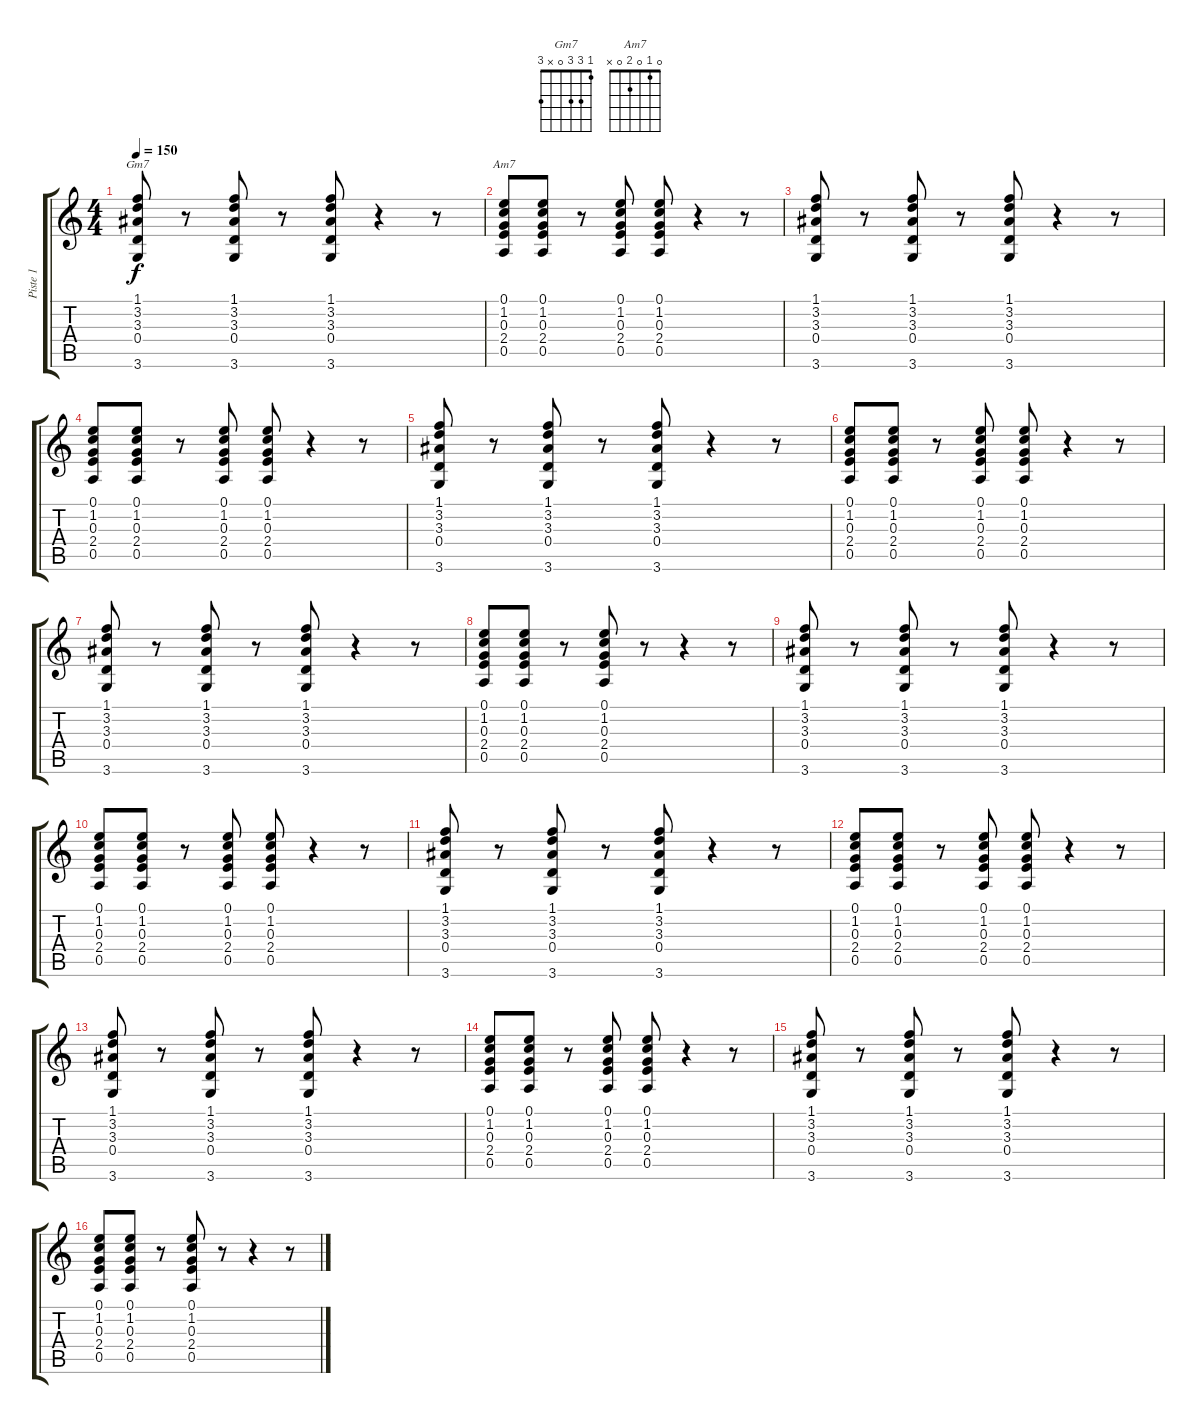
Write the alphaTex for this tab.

\track ("Piste 1" "Piste 1") {instrument electricguitarjazz}
\staff {score tabs}
\tuning (E4 B3 G3 D3 A2 E2) {hide}
\chord ("Gm7" 1 3 3 0 x 3)
\chord ("Am7" 0 1 0 2 0 x)
\ts (4 4)
\tempo 150
\clef g2
\ks c
(1.1 3.2 3.3 0.4 3.6).8{ch "Gm7" dy f instrument electricguitarjazz} r.8 (1.1 3.2 3.3 0.4 3.6).8 r.8 (1.1 3.2 3.3 0.4 3.6).8 r.4 r.8 |
(0.1 1.2 0.3 2.4 0.5).8{ch "Am7"} (0.1 1.2 0.3 2.4 0.5).8 r.8 (0.1 1.2 0.3 2.4 0.5).8 (0.1 1.2 0.3 2.4 0.5).8 r.4 r.8 |
(1.1 3.2 3.3 0.4 3.6).8 r.8 (1.1 3.2 3.3 0.4 3.6).8 r.8 (1.1 3.2 3.3 0.4 3.6).8 r.4 r.8 |
(0.1 1.2 0.3 2.4 0.5).8 (0.1 1.2 0.3 2.4 0.5).8 r.8 (0.1 1.2 0.3 2.4 0.5).8 (0.1 1.2 0.3 2.4 0.5).8 r.4 r.8 |
(1.1 3.2 3.3 0.4 3.6).8 r.8 (1.1 3.2 3.3 0.4 3.6).8 r.8 (1.1 3.2 3.3 0.4 3.6).8 r.4 r.8 |
(0.1 1.2 0.3 2.4 0.5).8 (0.1 1.2 0.3 2.4 0.5).8 r.8 (0.1 1.2 0.3 2.4 0.5).8 (0.1 1.2 0.3 2.4 0.5).8 r.4 r.8 |
(1.1 3.2 3.3 0.4 3.6).8 r.8 (1.1 3.2 3.3 0.4 3.6).8 r.8 (1.1 3.2 3.3 0.4 3.6).8 r.4 r.8 |
(0.1 1.2 0.3 2.4 0.5).8 (0.1 1.2 0.3 2.4 0.5).8 r.8 (0.1 1.2 0.3 2.4 0.5).8 r.8 r.4 r.8 |
(1.1 3.2 3.3 0.4 3.6).8 r.8 (1.1 3.2 3.3 0.4 3.6).8 r.8 (1.1 3.2 3.3 0.4 3.6).8 r.4 r.8 |
(0.1 1.2 0.3 2.4 0.5).8 (0.1 1.2 0.3 2.4 0.5).8 r.8 (0.1 1.2 0.3 2.4 0.5).8 (0.1 1.2 0.3 2.4 0.5).8 r.4 r.8 |
(1.1 3.2 3.3 0.4 3.6).8 r.8 (1.1 3.2 3.3 0.4 3.6).8 r.8 (1.1 3.2 3.3 0.4 3.6).8 r.4 r.8 |
(0.1 1.2 0.3 2.4 0.5).8 (0.1 1.2 0.3 2.4 0.5).8 r.8 (0.1 1.2 0.3 2.4 0.5).8 (0.1 1.2 0.3 2.4 0.5).8 r.4 r.8 |
(1.1 3.2 3.3 0.4 3.6).8 r.8 (1.1 3.2 3.3 0.4 3.6).8 r.8 (1.1 3.2 3.3 0.4 3.6).8 r.4 r.8 |
(0.1 1.2 0.3 2.4 0.5).8 (0.1 1.2 0.3 2.4 0.5).8 r.8 (0.1 1.2 0.3 2.4 0.5).8 (0.1 1.2 0.3 2.4 0.5).8 r.4 r.8 |
(1.1 3.2 3.3 0.4 3.6).8 r.8 (1.1 3.2 3.3 0.4 3.6).8 r.8 (1.1 3.2 3.3 0.4 3.6).8 r.4 r.8 |
(0.1 1.2 0.3 2.4 0.5).8 (0.1 1.2 0.3 2.4 0.5).8 r.8 (0.1 1.2 0.3 2.4 0.5).8 r.8 r.4 r.8
